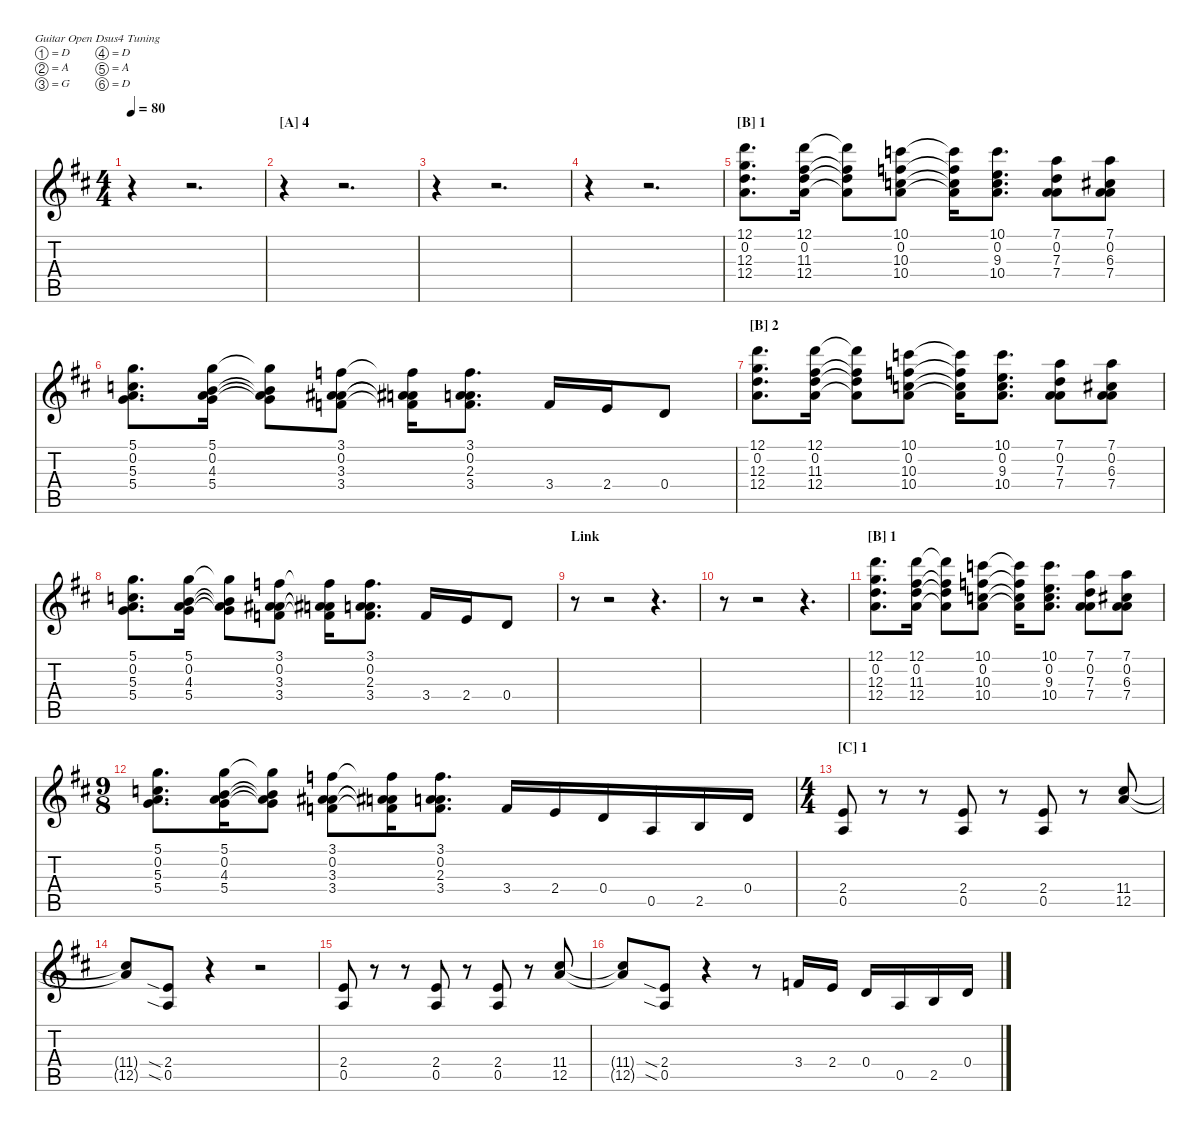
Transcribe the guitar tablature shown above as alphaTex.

\hideDynamics
\bracketExtendMode nobrackets
\singleTrackTrackNamePolicy hidden
\multiTrackTrackNamePolicy hidden
\otherSystemsTrackNameOrientation horizontal
\track ("Guitar 2" "E-Gt") {solo instrument distortionguitar}
\staff {score tabs}
\tuning (D4 A3 G3 D3 A2 D2)
\ts (4 4)
\tempo 80
\clef g2
\ks d
r.4{dy f beam Down} r.2{d beam Down} |
\section ("A" "4")
r.4{beam Down} r.2{d beam Down} |
r.4{beam Down} r.2{d beam Down} |
r.4{beam Down} r.2{d beam Down} |
\section ("B" "1")
(12.1{acc forcenatural} 0.2{acc forcenatural} 12.3{acc forcenatural} 12.4{acc forcenatural}).8{d beam Down} (12.1{acc forcenatural} 0.2{acc forcenatural} 11.3{acc #} 12.4{acc forcenatural}).16{beam Down} (12.1{t acc forcenatural} 0.2{t acc forcenatural} 11.3{t acc #} 12.4{t acc forcenatural}).8{beam Down} (10.1{acc forcenatural} 0.2{acc forcenatural} 10.3{acc forcenatural} 10.4{acc forcenatural}).8{beam Down} (10.1{t acc forcenatural} 0.2{t acc forcenatural} 10.3{t acc forcenatural} 10.4{t acc forcenatural}).16{beam Down} (10.1{acc forcenatural} 0.2{acc forcenatural} 9.3{acc forcenatural} 10.4{acc forcenatural}).8{d beam Down} (7.1{acc forcenatural} 0.2{acc forcenatural} 7.3{acc forcenatural} 7.4{acc forcenatural}).8{beam Down} (7.1{acc forcenatural} 0.2{acc forcenatural} 6.3{acc #} 7.4{acc forcenatural}).8{beam Down} |
(5.1{acc forcenatural} 0.2{acc forcenatural} 5.3{acc forcenatural} 5.4{acc forcenatural}).8{d beam Down} (5.1{acc forcenatural} 0.2{acc forcenatural} 4.3{acc forcenatural} 5.4{acc forcenatural}).16{beam Down} (5.1{t acc forcenatural} 0.2{t acc forcenatural} 4.3{t acc forcenatural} 5.4{t acc forcenatural}).8{beam Down} (3.1{acc forcenatural} 0.2{acc forcenatural} 3.3{acc #} 3.4{acc forcenatural}).8{beam Down} (3.1{t acc forcenatural} 0.2{t acc forcenatural} 3.3{t acc #} 3.4{t acc forcenatural}).16{beam Down} (3.1{acc forcenatural} 0.2{acc forcenatural} 2.3{acc forcenatural} 3.4{acc forcenatural}).8{d beam Down} 3.4{acc forcenatural}.16{beam Up} 2.4{acc forcenatural}.16{beam Up} 0.4{acc forcenatural}.8{beam Up} |
\section ("B" "2")
(12.1{acc forcenatural} 0.2{acc forcenatural} 12.3{acc forcenatural} 12.4{acc forcenatural}).8{d beam Down} (12.1{acc forcenatural} 0.2{acc forcenatural} 11.3{acc #} 12.4{acc forcenatural}).16{beam Down} (12.1{t acc forcenatural} 0.2{t acc forcenatural} 11.3{t acc #} 12.4{t acc forcenatural}).8{beam Down} (10.1{acc forcenatural} 0.2{acc forcenatural} 10.3{acc forcenatural} 10.4{acc forcenatural}).8{beam Down} (10.1{t acc forcenatural} 0.2{t acc forcenatural} 10.3{t acc forcenatural} 10.4{t acc forcenatural}).16{beam Down} (10.1{acc forcenatural} 0.2{acc forcenatural} 9.3{acc forcenatural} 10.4{acc forcenatural}).8{d beam Down} (7.1{acc forcenatural} 0.2{acc forcenatural} 7.3{acc forcenatural} 7.4{acc forcenatural}).8{beam Down} (7.1{acc forcenatural} 0.2{acc forcenatural} 6.3{acc #} 7.4{acc forcenatural}).8{beam Down} |
(5.1{acc forcenatural} 0.2{acc forcenatural} 5.3{acc forcenatural} 5.4{acc forcenatural}).8{d beam Down} (5.1{acc forcenatural} 0.2{acc forcenatural} 4.3{acc forcenatural} 5.4{acc forcenatural}).16{beam Down} (5.1{t acc forcenatural} 0.2{t acc forcenatural} 4.3{t acc forcenatural} 5.4{t acc forcenatural}).8{beam Down} (3.1{acc forcenatural} 0.2{acc forcenatural} 3.3{acc #} 3.4{acc forcenatural}).8{beam Down} (3.1{t acc forcenatural} 0.2{t acc forcenatural} 3.3{t acc #} 3.4{t acc forcenatural}).16{beam Down} (3.1{acc forcenatural} 0.2{acc forcenatural} 2.3{acc forcenatural} 3.4{acc forcenatural}).8{d beam Down} 3.4{acc forcenatural}.16{beam Up} 2.4{acc forcenatural}.16{beam Up} 0.4{acc forcenatural}.8{beam Up} |
\section ("" "Link")
r.8{beam Down} r.2{beam Down} r.4{d beam Down} |
r.8{beam Down} r.2{beam Down} r.4{d beam Down} |
\section ("B" "1")
(12.1{acc forcenatural} 0.2{acc forcenatural} 12.3{acc forcenatural} 12.4{acc forcenatural}).8{d beam Down} (12.1{acc forcenatural} 0.2{acc forcenatural} 11.3{acc #} 12.4{acc forcenatural}).16{beam Down} (12.1{t acc forcenatural} 0.2{t acc forcenatural} 11.3{t acc #} 12.4{t acc forcenatural}).8{beam Down} (10.1{acc forcenatural} 0.2{acc forcenatural} 10.3{acc forcenatural} 10.4{acc forcenatural}).8{beam Down} (10.1{t acc forcenatural} 0.2{t acc forcenatural} 10.3{t acc forcenatural} 10.4{t acc forcenatural}).16{beam Down} (10.1{acc forcenatural} 0.2{acc forcenatural} 9.3{acc forcenatural} 10.4{acc forcenatural}).8{d beam Down} (7.1{acc forcenatural} 0.2{acc forcenatural} 7.3{acc forcenatural} 7.4{acc forcenatural}).8{beam Down} (7.1{acc forcenatural} 0.2{acc forcenatural} 6.3{acc #} 7.4{acc forcenatural}).8{beam Down} |
\ts (9 8)
(5.1{acc forcenatural} 0.2{acc forcenatural} 5.3{acc forcenatural} 5.4{acc forcenatural}).8{d beam Down} (5.1{acc forcenatural} 0.2{acc forcenatural} 4.3{acc forcenatural} 5.4{acc forcenatural}).16{beam Down} (5.1{t acc forcenatural} 0.2{t acc forcenatural} 4.3{t acc forcenatural} 5.4{t acc forcenatural}).8{beam Down} (3.1{acc forcenatural} 0.2{acc forcenatural} 3.3{acc #} 3.4{acc forcenatural}).8{beam Down} (3.1{t acc forcenatural} 0.2{t acc forcenatural} 3.3{t acc #} 3.4{t acc forcenatural}).16{beam Down} (3.1{acc forcenatural} 0.2{acc forcenatural} 2.3{acc forcenatural} 3.4{acc forcenatural}).8{d beam Down} 3.4{acc forcenatural}.16{beam Up} 2.4{acc forcenatural}.16{beam Up} 0.4{acc forcenatural}.16{beam Up} 0.5{acc forcenatural}.16{beam Up} 2.5{acc forcenatural}.16{beam Up} 0.4{acc forcenatural}.16{beam Up} |
\ts (4 4)
\section ("C" "1")
(2.4{acc forcenatural} 0.5{acc forcenatural}).8{beam Up} r.8{beam Up} r.8{beam Up} (2.4{acc forcenatural} 0.5{acc forcenatural}).8{beam Up} r.8{beam Up} (2.4{acc forcenatural} 0.5{acc forcenatural}).8{beam Up} r.8{beam Up} (11.4{acc #} 12.5{acc forcenatural}).8{beam Up} |
(11.4{t acc #} 12.5{t acc forcenatural}).8{beam Up} (2.4{sia acc forcenatural} 0.5{sia acc forcenatural}).8{beam Up} r.4{beam Up} r.2{beam Up} |
(2.4{acc forcenatural} 0.5{acc forcenatural}).8{beam Up} r.8{beam Up} r.8{beam Up} (2.4{acc forcenatural} 0.5{acc forcenatural}).8{beam Up} r.8{beam Up} (2.4{acc forcenatural} 0.5{acc forcenatural}).8{beam Up} r.8{beam Up} (11.4{acc #} 12.5{acc forcenatural}).8{beam Up} |
(11.4{t acc #} 12.5{t acc forcenatural}).8{beam Up} (2.4{sia acc forcenatural} 0.5{sia acc forcenatural}).8{beam Up} r.4{beam Up} r.8{beam Up} 3.4{acc forcenatural}.16{beam Up} 2.4{acc forcenatural}.16{beam Up} 0.4{acc forcenatural}.16{beam Up} 0.5{acc forcenatural}.16{beam Up} 2.5{acc forcenatural}.16{beam Up} 0.4{acc forcenatural}.16{beam Up}
